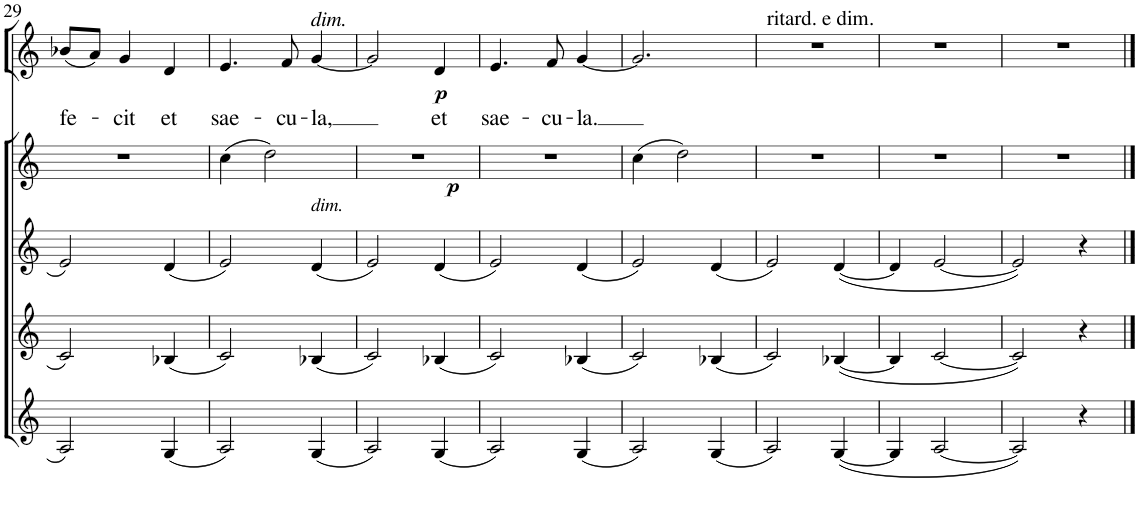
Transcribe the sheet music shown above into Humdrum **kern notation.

**kern	**kern	**kern	**kern	**dynam	**kern	**text	**dynam
*part5	*part4	*part3	*part2	*part2	*part1	*part1	*part1
*staff5	*staff4	*staff3	*staff2	*staff2	*staff1	*staff1	*staff1
*I"Alto	*I"Alto	*I"Soprano	*I"Soprano	*	*I"ALTO  SOLO	*	*
!!LO:PB:g=z
*clefG2	*clefG2	*clefG2	*clefG2	*	*clefG2	*	*
*k[]	*k[]	*k[]	*k[]	*	*k[]	*	*
*M3/4	*M3/4	*M3/4	*M3/4	*	*M3/4	*	*
=29	=29	=29	=29	=29	=29	=29	=29
!	!	!	!	!	!	!LO:LY:b	!
2A/	2c/	2e/	2.r	.	(8b-X/L	fe-	.
.	.	.	.	.	8a/J)	.	.
!	!	!	!	!	!	!LO:LY:b	!
.	.	.	.	.	4g/	-cit	.
!	!	!	!	!	!	!LO:LY:b	!
(4G/	(4B-X/	(4d/	.	.	4d/	et	.
=30	=30	=30	=30	=30	=30	=30	=30
!	!	!	!	!	!	!LO:LY:b	!
2A/)	2c/)	2e/)	(4cc\	.	4.e/	sae-	.
.	.	.	2dd\)	.	.	.	.
!	!	!	!	!	!	!LO:LY:b	!
.	.	.	.	.	8f/	-cu-	.
!	!	!	!	!	!LO:TX:a:i:t=dim.	!	!
!	!	!LO:TX:a:i:t=dim.	!	!	!	!	!
!	!	!	!	!	!	!LO:LY:b	!
(4G/	(4B-X/	(4d/	.	.	[4g/	-la,	.
=31	=31	=31	=31	=31	=31	=31	=31
!	!	!	!	!LO:DY:b	!	!	!
2A/)	2c/)	2e/)	2.r	p	2g/]	.	.
!	!	!	!	!	!	!LO:LY:b	!LO:DY:b
(4G/	(4B-X/	(4d/	.	.	4d/	et	p
=32	=32	=32	=32	=32	=32	=32	=32
!	!	!	!	!	!	!LO:LY:b	!
2A/)	2c/)	2e/)	2.r	.	4.e/	sae-	.
!	!	!	!	!	!	!LO:LY:b	!
.	.	.	.	.	8f/	-cu-	.
!	!	!	!	!	!	!LO:LY:b	!
(4G/	(4B-X/	(4d/	.	.	[4g/	-la.	.
=33	=33	=33	=33	=33	=33	=33	=33
2A/)	2c/)	2e/)	(4cc\	.	2.g/]	.	.
.	.	.	2dd\)	.	.	.	.
(4G/	(4B-X/	(4d/	.	.	.	.	.
=34	=34	=34	=34	=34	=34	=34	=34
!	!	!	!	!	!LO:TX:a:t=ritard. e dim.	!	!
2A/)	2c/)	2e/)	2.r	.	2.r	.	.
([4G/	([4B-X/	([4d/	.	.	.	.	.
=35	=35	=35	=35	=35	=35	=35	=35
4G/]	4B-/]	4d/]	2.r	.	2.r	.	.
[2A/	[2c/	[2e/	.	.	.	.	.
=36	=36	=36	=36	=36	=36	=36	=36
2A/])	2c/])	2e/])	2.r	.	2.r	.	.
4r	4r	4r	.	.	.	.	.
==	==	==	==	==	==	==	==
*-	*-	*-	*-	*-	*-	*-	*-
